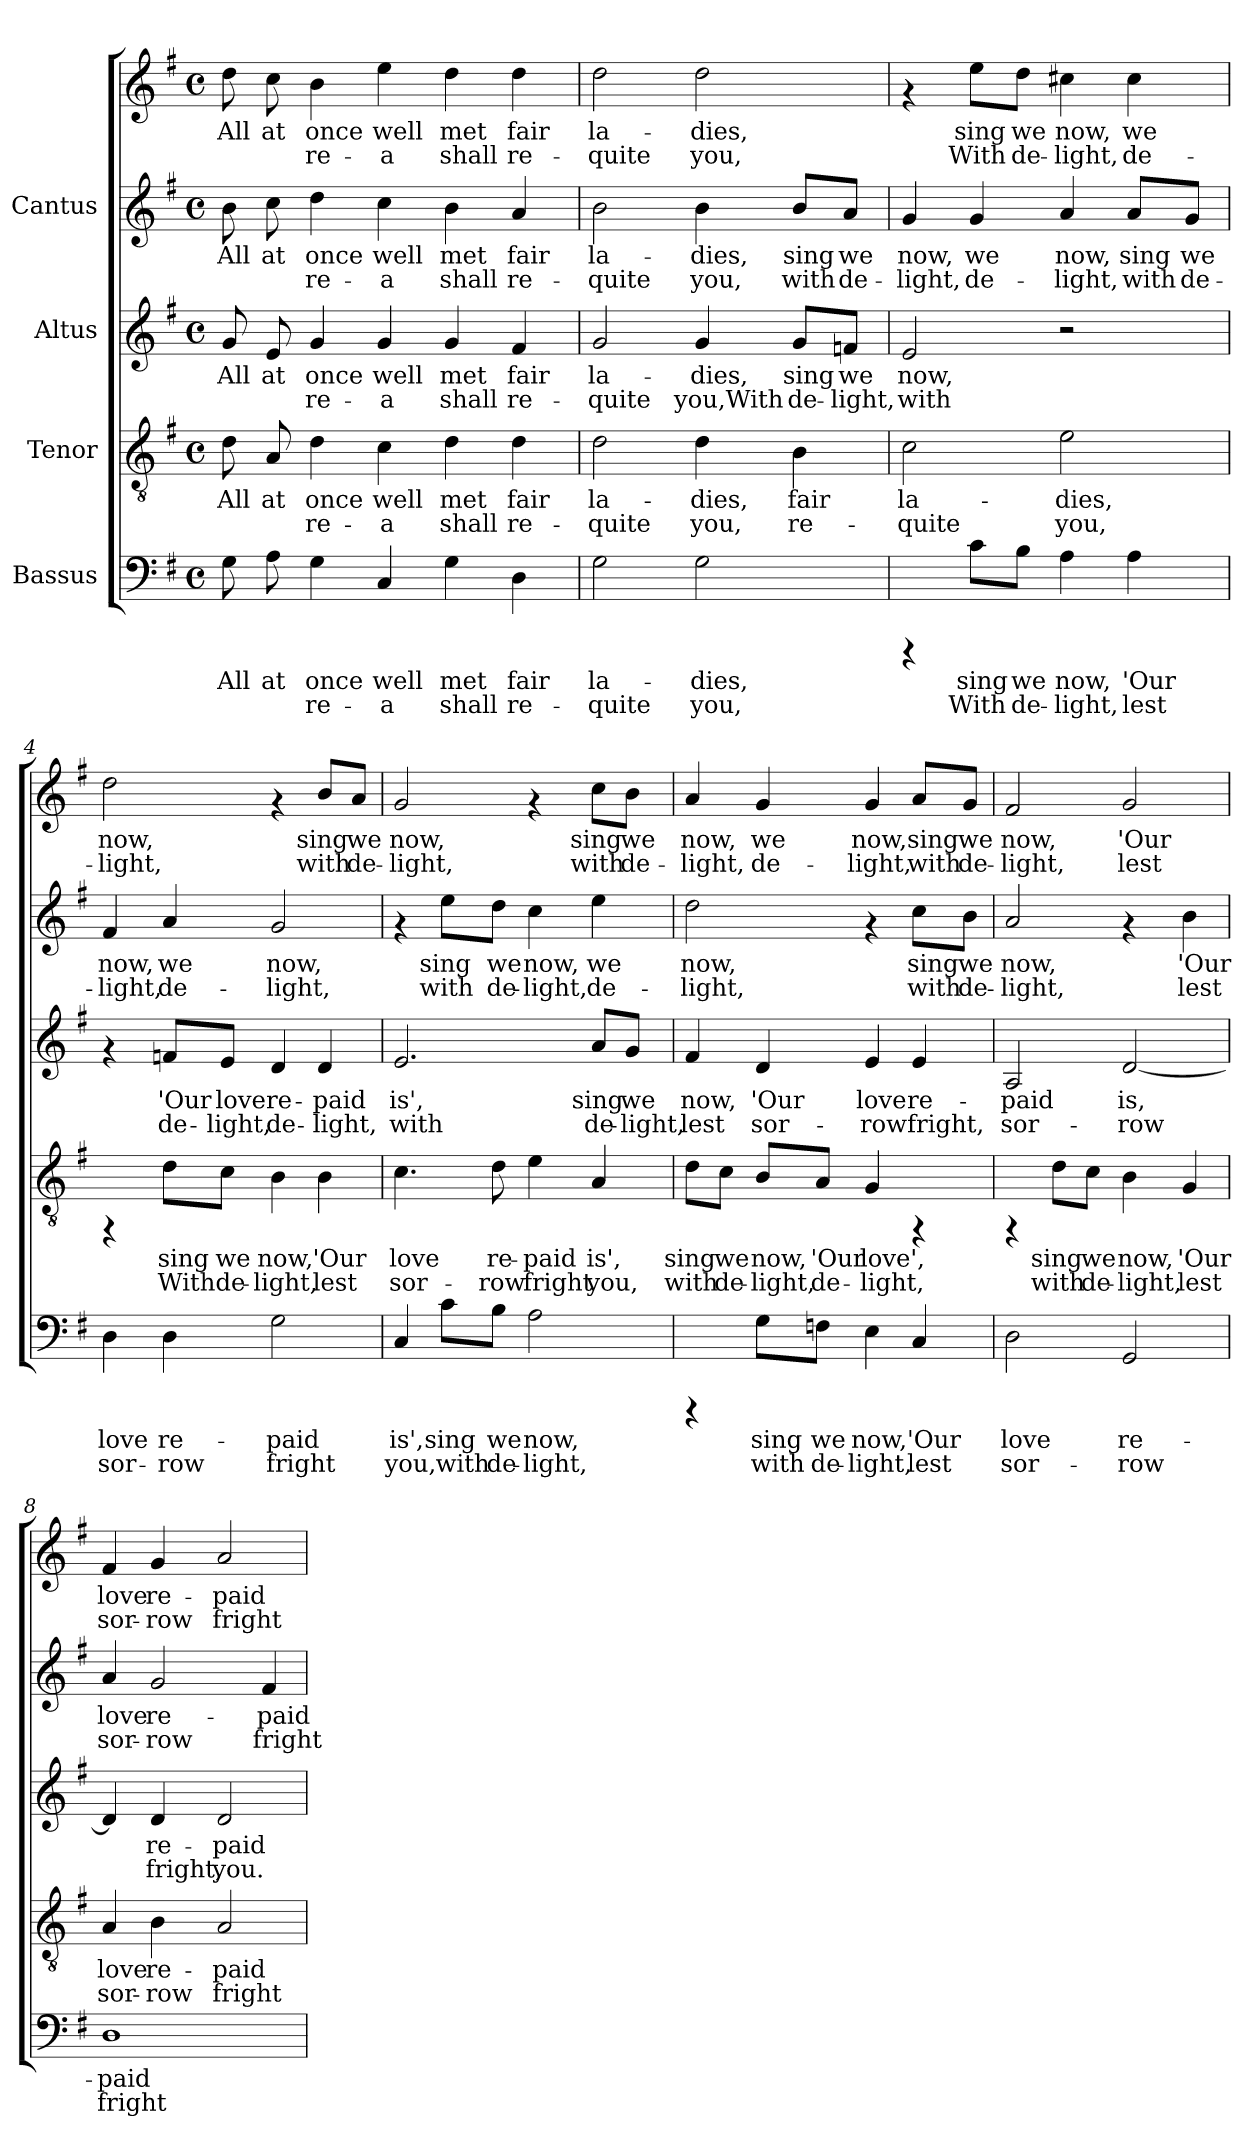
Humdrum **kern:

**kern	**text	**text	**kern	**text	**text	**kern	**text	**text	**kern	**text	**text	**kern	**text	**text
*part4	*part4	*part4	*part3	*part3	*part3	*part2	*part2	*part2	*part1	*part1	*part1	*part1	*part1	*part1
*staff5	*staff5	*staff5	*staff4	*staff4	*staff4	*staff3	*staff3	*staff3	*staff2	*staff2	*staff2	*staff1	*staff1	*staff1
*I"Bassus	*	*	*I"Tenor	*	*	*I"Altus	*	*	*I"Cantus	*	*	*	*	*
!!LO:PB:g=z
*stria5	*	*	*stria5	*	*	*stria5	*	*	*stria5	*	*	*stria5	*	*
*clefF4	*	*	*clefGv2	*	*	*clefG2	*	*	*clefG2	*	*	*clefG2	*	*
*k[f#]	*	*	*k[f#]	*	*	*k[f#]	*	*	*k[f#]	*	*	*k[f#]	*	*
*G:	*	*	*G:	*	*	*G:	*	*	*G:	*	*	*G:	*	*
*M4/4	*	*	*M4/4	*	*	*M4/4	*	*	*M4/4	*	*	*M4/4	*	*
*met(c)	*	*	*met(c)	*	*	*met(c)	*	*	*met(c)	*	*	*met(c)	*	*
*MM168	*	*	*MM168	*	*	*MM168	*	*	*MM168	*	*	*MM168	*	*
=1	=1	=1	=1	=1	=1	=1	=1	=1	=1	=1	=1	=1	=1	=1
!	!LO:LY:b:cj	!	!	!LO:LY:b:cj	!	!	!LO:LY:b:cj	!	!	!LO:LY:b:cj	!	!	!LO:LY:b:cj	!
8G\	All	.	8d\	All	.	8g/	All	.	8b\	-All	.	8dd\	All	.
!	!LO:LY:b:cj	!	!	!LO:LY:b:cj	!	!	!LO:LY:b:cj	!	!	!LO:LY:b:cj	!	!	!LO:LY:b:cj	!
8A\	at	.	8A/	at	.	8e/	at	.	8cc\	at	.	8cc\	at	.
!	!LO:LY:b:cj	!LO:LY:b:cj	!	!LO:LY:b:cj	!LO:LY:b:cj	!	!LO:LY:b:cj	!LO:LY:b:cj	!	!LO:LY:b:cj	!LO:LY:b:cj	!	!LO:LY:b:cj	!LO:LY:b:cj
4G\	once	re-	4d\	once	re-	4g/	once	re-	4dd\	once	re-	4b\	once	re-
!	!LO:LY:b:cj	!LO:LY:b:cj	!	!LO:LY:b:cj	!LO:LY:b:cj	!	!LO:LY:b:cj	!LO:LY:b:cj	!	!LO:LY:b:cj	!LO:LY:b:cj	!	!LO:LY:b:cj	!LO:LY:b:cj
4C/	-well	a	4c\	-well	a	4g/	-well	a	4cc\	-well	a	4ee\	-well	a
!	!LO:LY:b:cj	!LO:LY:b:cj	!	!LO:LY:b:cj	!LO:LY:b:cj	!	!LO:LY:b:cj	!LO:LY:b:cj	!	!LO:LY:b:cj	!LO:LY:b:cj	!	!LO:LY:b:cj	!LO:LY:b:cj
4G\	met	shall	4d\	met	shall	4g/	met	shall	4b\	met	shall	4dd\	met	shall
!	!LO:LY:b:cj	!LO:LY:b:cj	!	!LO:LY:b:cj	!LO:LY:b:cj	!	!LO:LY:b:cj	!LO:LY:b:cj	!	!LO:LY:b:cj	!LO:LY:b:cj	!	!LO:LY:b:cj	!LO:LY:b:cj
4D\	fair	re-	4d\	fair	re-	4f#/	fair	re-	4a/	fair	re-	4dd\	fair	re-
=2	=2	=2	=2	=2	=2	=2	=2	=2	=2	=2	=2	=2	=2	=2
!	!LO:LY:b:cj	!LO:LY:b:cj	!	!LO:LY:b:cj	!LO:LY:b:cj	!	!LO:LY:b:cj	!LO:LY:b:cj	!	!LO:LY:b:cj	!LO:LY:b:cj	!	!LO:LY:b:cj	!LO:LY:b:cj
2G\	-la-	-quite	2d\	-la-	-quite	2g/	-la-	-quite	2b\	la-	-quite	2dd\	-la-	-quite
!	!LO:LY:b:cj	!LO:LY:b:cj	!	!LO:LY:b:cj	!LO:LY:b:cj	!	!LO:LY:b:cj	!LO:LY:b:cj	!	!LO:LY:b:cj	!LO:LY:b:cj	!	!LO:LY:b:cj	!LO:LY:b:cj
2G\	dies,	you,	4d\	dies,	you,	4g/	dies,	you,With	4b\	dies,	you,	2dd\	dies,	you,
!	!	!	!	!LO:LY:b:cj	!LO:LY:b:cj	!	!LO:LY:b:cj	!LO:LY:b:cj	!	!LO:LY:b:cj	!LO:LY:b:cj	!	!	!
.	.	.	4B\	fair	re-	8g/L	sing	de-	8b/L	sing	with	.	.	.
!	!	!	!	!	!	!	!LO:LY:b:cj	!LO:LY:b:cj	!	!LO:LY:b:cj	!LO:LY:b:cj	!	!	!
.	.	.	.	.	.	8fn/J	-we	light,	8a/J	we	de-	.	.	.
=3	=3	=3	=3	=3	=3	=3	=3	=3	=3	=3	=3	=3	=3	=3
!	!	!	!	!LO:LY:b:cj	!LO:LY:b:cj	!	!LO:LY:b:cj	!LO:LY:b:cj	!	!LO:LY:b:cj	!LO:LY:b:cj	!	!	!
4rCCC	.	.	2c\	-la-	-quite	2e/	now,	with	4g/	-now,	light,	4rf	.	.
!	!LO:LY:b:cj	!LO:LY:b:cj	!	!	!	!	!	!	!	!LO:LY:b:cj	!LO:LY:b:cj	!	!LO:LY:b:cj	!LO:LY:b:cj
8c\L	sing	With	.	.	.	.	.	.	4g/	we	de-	8ee\L	-sing	With
!	!LO:LY:b:cj	!LO:LY:b:cj	!	!	!	!	!	!	!	!	!	!	!LO:LY:b:cj	!LO:LY:b:cj
8B\J	we	de-	.	.	.	.	.	.	.	.	.	8dd\J	we	de-
!	!LO:LY:b:cj	!LO:LY:b:cj	!	!LO:LY:b:cj	!LO:LY:b:cj	!	!	!	!	!LO:LY:b:cj	!LO:LY:b:cj	!	!LO:LY:b:cj	!LO:LY:b:cj
4A\	-now,	light,	2e\	dies,	you,	2r	.	.	4a/	-now,	light,	4cc#X\	-now,	light,
!	!LO:LY:b:cj	!LO:LY:b:cj	!	!	!	!	!	!	!	!LO:LY:b:cj	!LO:LY:b:cj	!	!LO:LY:b:cj	!LO:LY:b:cj
4A\	'Our	lest	.	.	.	.	.	.	8a/L	sing	with	4cc#\	we	de-
!	!	!	!	!	!	!	!	!	!	!LO:LY:b:cj	!LO:LY:b:cj	!	!	!
.	.	.	.	.	.	.	.	.	8g/J	we	de-	.	.	.
!!LO:LB:g=z
=4	=4	=4	=4	=4	=4	=4	=4	=4	=4	=4	=4	=4	=4	=4
!	!LO:LY:b:cj	!LO:LY:b:cj	!	!	!	!	!	!	!	!LO:LY:b:cj	!LO:LY:b:cj	!	!LO:LY:b:cj	!LO:LY:b:cj
4D\	love	sor-	4rFF	.	.	4rf	.	.	4f#/	-now,	light,	2dd\	-now,	light,
!	!LO:LY:b:cj	!LO:LY:b:cj	!	!LO:LY:b:cj	!LO:LY:b:cj	!	!LO:LY:b:cj	!LO:LY:b:cj	!	!LO:LY:b:cj	!LO:LY:b:cj	!	!	!
4D\	-re-	-row	8d\L	sing	With	8fn/L	'Our	de-	4a/	we	de-	.	.	.
!	!	!	!	!LO:LY:b:cj	!LO:LY:b:cj	!	!LO:LY:b:cj	!LO:LY:b:cj	!	!	!	!	!	!
.	.	.	8c\J	we	de-	8e/J	-love	light,	.	.	.	.	.	.
!	!LO:LY:b:cj	!LO:LY:b:cj	!	!LO:LY:b:cj	!LO:LY:b:cj	!	!LO:LY:b:cj	!LO:LY:b:cj	!	!LO:LY:b:cj	!LO:LY:b:cj	!	!	!
2G\	paid	fright	4B\	-now,	light,	4d/	re-	-de-	2g/	-now,	light,	4rf	.	.
!	!	!	!	!LO:LY:b:cj	!LO:LY:b:cj	!	!LO:LY:b:cj	!LO:LY:b:cj	!	!	!	!	!LO:LY:b:cj	!LO:LY:b:cj
.	.	.	4B\	'Our	lest	4d/	-paid	light,	.	.	.	8b/L	sing	with
!	!	!	!	!	!	!	!	!	!	!	!	!	!LO:LY:b:cj	!LO:LY:b:cj
.	.	.	.	.	.	.	.	.	.	.	.	8a/J	we	de-
=5	=5	=5	=5	=5	=5	=5	=5	=5	=5	=5	=5	=5	=5	=5
!	!LO:LY:b:cj	!LO:LY:b:cj	!	!LO:LY:b:cj	!LO:LY:b:cj	!	!LO:LY:b:cj	!LO:LY:b:cj	!	!	!	!	!LO:LY:b:cj	!LO:LY:b:cj
4C/	is',	you,	4.c\	love	sor-	2.e/	is',	with	4rf	.	.	2g/	now,	light,
!	!LO:LY:b:cj	!LO:LY:b:cj	!	!	!	!	!	!	!	!LO:LY:b:cj	!LO:LY:b:cj	!	!	!
8c\L	sing	with	.	.	.	.	.	.	8ee\L	-sing	with	.	.	.
!	!LO:LY:b:cj	!LO:LY:b:cj	!	!LO:LY:b:cj	!LO:LY:b:cj	!	!	!	!	!LO:LY:b:cj	!LO:LY:b:cj	!	!	!
8B\J	we	de-	8d\	-re-	-row	.	.	.	8dd\J	we	de-	.	.	.
!	!LO:LY:b:cj	!LO:LY:b:cj	!	!LO:LY:b:cj	!LO:LY:b:cj	!	!	!	!	!LO:LY:b:cj	!LO:LY:b:cj	!	!	!
2A\	-now,	light,	4e\	paid	fright	.	.	.	4cc\	-now,	light,	4rf	.	.
!	!	!	!	!LO:LY:b:cj	!LO:LY:b:cj	!	!LO:LY:b:cj	!LO:LY:b:cj	!	!LO:LY:b:cj	!LO:LY:b:cj	!	!LO:LY:b:cj	!LO:LY:b:cj
.	.	.	4A/	is',	you,	8a/L	sing	de-	4ee\	we	de-	8cc\L	sing	with
!	!	!	!	!	!	!	!LO:LY:b:cj	!LO:LY:b:cj	!	!	!	!	!LO:LY:b:cj	!LO:LY:b:cj
.	.	.	.	.	.	8g/J	-we	light,	.	.	.	8b\J	we	de-
=6	=6	=6	=6	=6	=6	=6	=6	=6	=6	=6	=6	=6	=6	=6
!	!	!	!	!LO:LY:b:cj	!LO:LY:b:cj	!	!LO:LY:b:cj	!LO:LY:b:cj	!	!LO:LY:b:cj	!LO:LY:b:cj	!	!LO:LY:b:cj	!LO:LY:b:cj
4rCCC	.	.	8d\L	sing	with	4f#/	now,	lest	2dd\	-now,	light,	4a/	-now,	light,
!	!	!	!	!LO:LY:b:cj	!LO:LY:b:cj	!	!	!	!	!	!	!	!	!
.	.	.	8c\J	we	de-	.	.	.	.	.	.	.	.	.
!	!LO:LY:b:cj	!LO:LY:b:cj	!	!LO:LY:b:cj	!LO:LY:b:cj	!	!LO:LY:b:cj	!LO:LY:b:cj	!	!	!	!	!LO:LY:b:cj	!LO:LY:b:cj
8G\L	sing	with	8B/L	-now,	light,	4d/	'Our	sor-	.	.	.	4g/	we	de-
!	!LO:LY:b:cj	!LO:LY:b:cj	!	!LO:LY:b:cj	!LO:LY:b:cj	!	!	!	!	!	!	!	!	!
8Fn\J	we	de-	8A/J	'Our	de-	.	.	.	.	.	.	.	.	.
!	!LO:LY:b:cj	!LO:LY:b:cj	!	!LO:LY:b:cj	!LO:LY:b:cj	!	!LO:LY:b:cj	!LO:LY:b:cj	!	!	!	!	!LO:LY:b:cj	!LO:LY:b:cj
4E\	-now,	light,	4G/	-love',	light,	4e/	-love	row	4rf	.	.	4g/	-now,	light,
!	!LO:LY:b:cj	!LO:LY:b:cj	!	!	!	!	!LO:LY:b:cj	!LO:LY:b:cj	!	!LO:LY:b:cj	!LO:LY:b:cj	!	!LO:LY:b:cj	!LO:LY:b:cj
4C/	'Our	lest	4rFF	.	.	4e/	re-	-fright,	8cc\L	sing	with	8a/L	sing	with
!	!	!	!	!	!	!	!	!	!	!LO:LY:b:cj	!LO:LY:b:cj	!	!LO:LY:b:cj	!LO:LY:b:cj
.	.	.	.	.	.	.	.	.	8b\J	we	de-	8g/J	we	de-
!!LO:PB:g=z
=7	=7	=7	=7	=7	=7	=7	=7	=7	=7	=7	=7	=7	=7	=7
!	!LO:LY:b:cj	!LO:LY:b:cj	!	!	!	!	!LO:LY:b:cj	!LO:LY:b:cj	!	!LO:LY:b:cj	!LO:LY:b:cj	!	!LO:LY:b:cj	!LO:LY:b:cj
2D\	love	sor-	4rFF	.	.	2A/	paid	sor-	2a/	now,	light,	2f#/	-now,	light,
!	!	!	!	!LO:LY:b:cj	!LO:LY:b:cj	!	!	!	!	!	!	!	!	!
.	.	.	8d\L	sing	with	.	.	.	.	.	.	.	.	.
!	!	!	!	!LO:LY:b:cj	!LO:LY:b:cj	!	!	!	!	!	!	!	!	!
.	.	.	8c\J	we	de-	.	.	.	.	.	.	.	.	.
!	!LO:LY:b:cj	!LO:LY:b:cj	!	!LO:LY:b:cj	!LO:LY:b:cj	!	!LO:LY:b:cj	!LO:LY:b:cj	!	!	!	!	!LO:LY:b:cj	!LO:LY:b:cj
2GG/	-re-	-row	4B\	-now,	light,	[<2d/	-is,	row	4rf	.	.	2g/	'Our	lest
!	!	!	!	!LO:LY:b:cj	!LO:LY:b:cj	!	!	!	!	!LO:LY:b:cj	!LO:LY:b:cj	!	!	!
.	.	.	4G/	'Our	lest	.	.	.	4b\	'Our	lest	.	.	.
=8	=8	=8	=8	=8	=8	=8	=8	=8	=8	=8	=8	=8	=8	=8
!	!LO:LY:b:cj	!LO:LY:b:cj	!	!LO:LY:b:cj	!LO:LY:b:cj	!	!LO:LY:b:cj	!LO:LY:b:cj	!	!LO:LY:b:cj	!LO:LY:b:cj	!	!LO:LY:b:cj	!LO:LY:b:cj
1D	paid	fright	4A/	love	sor-	4d/]	.	.	4a/	love	sor-	4f#/	love	sor-
!	!	!	!	!LO:LY:b:cj	!LO:LY:b:cj	!	!LO:LY:b:cj	!LO:LY:b:cj	!	!LO:LY:b:cj	!LO:LY:b:cj	!	!LO:LY:b:cj	!LO:LY:b:cj
.	.	.	4B\	-re-	-row	4d/	re-	-fright,	2g/	-re-	-row	4g/	-re-	-row
!	!	!	!	!LO:LY:b:cj	!LO:LY:b:cj	!	!LO:LY:b:cj	!LO:LY:b:cj	!	!	!	!	!LO:LY:b:cj	!LO:LY:b:cj
.	.	.	2A/	paid	fright	2d/	paid	you.	.	.	.	2a/	paid	fright
!	!	!	!	!	!	!	!	!	!	!LO:LY:b:cj	!LO:LY:b:cj	!	!	!
.	.	.	.	.	.	.	.	.	4f#/	paid	fright	.	.	.
=	=	=	=	=	=	=	=	=	=	=	=	=	=	=
*-	*-	*-	*-	*-	*-	*-	*-	*-	*-	*-	*-	*-	*-	*-
